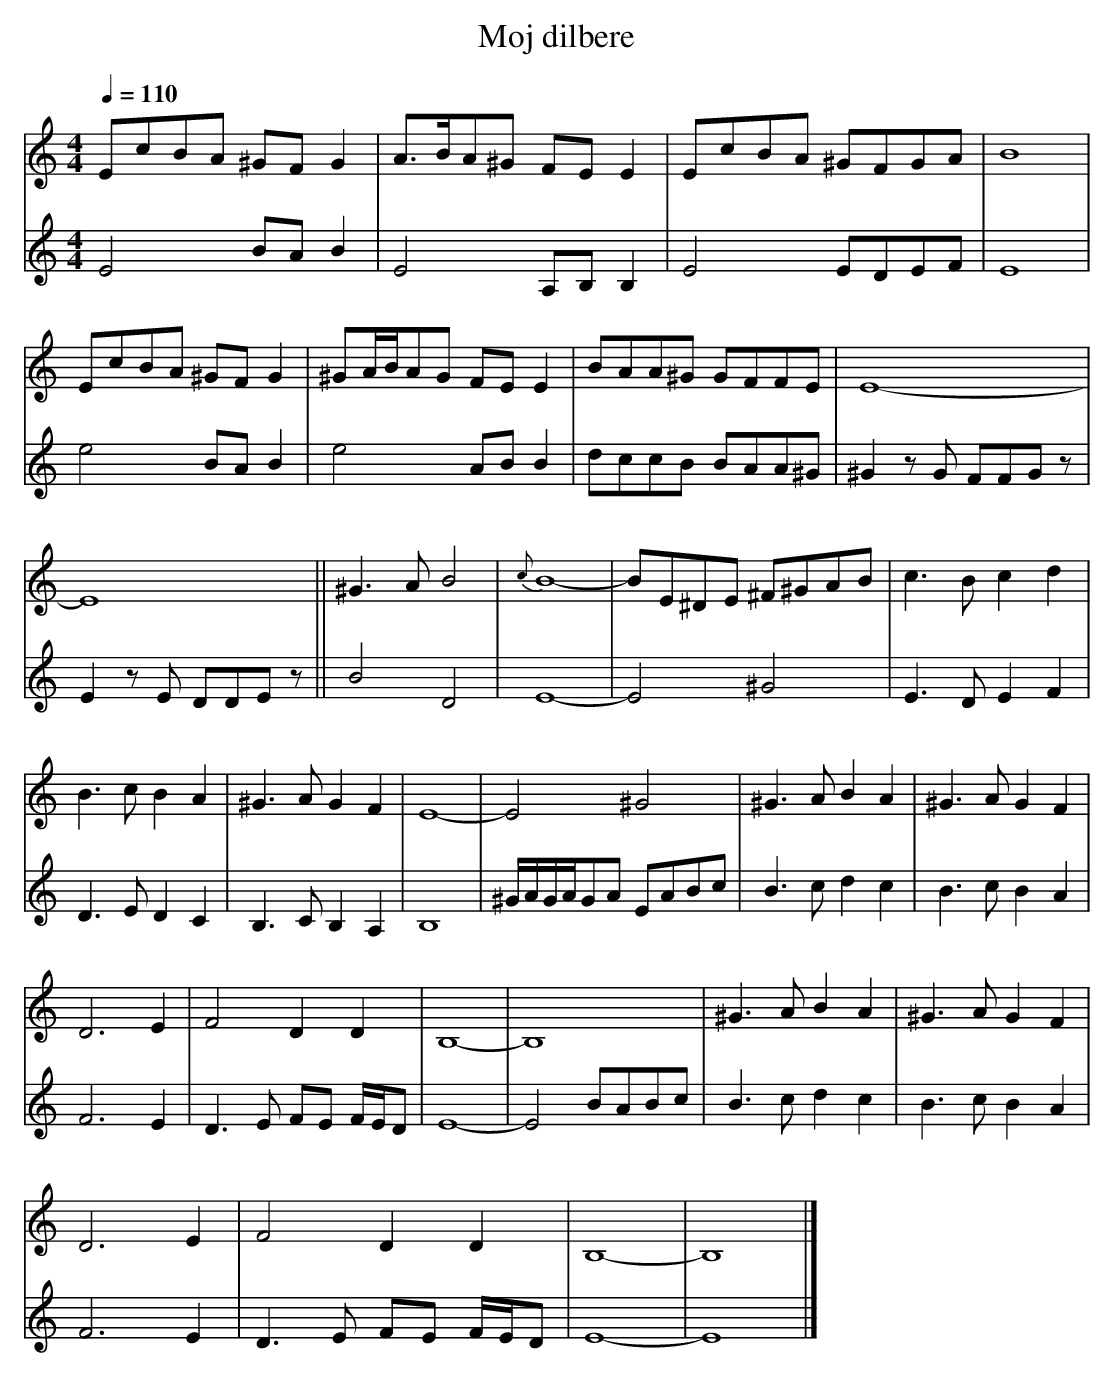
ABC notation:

X:1
T:Moj dilbere
Q:1/4=110
M:4/4
L:1/8
K:C
V:1
EcBA ^GF G2 | A>BA^G FE E2 | EcBA ^GFGA | B8 |
EcBA ^GF G2 | ^GA/B/AG FE E2 | BAA^G GFFE | E8- |
E8 || ^G3 A B4 | {c}B8- | BE^DE ^F^GAB | c3 B c2 d2 |
B3c B2 A2 | ^G3 A G2 F2 | E8- | E4 ^G4 | ^G3 A B2 A2 | ^G3 A G2 F2 |
D6 E2 | F4 D2 D2 | B,8- | B,8 | ^G3 A B2 A2 | ^G3 A G2 F2 |
D6 E2 | F4 D2 D2 | B,8- | B,8 |]
V:2
E4 BA B2 | E4 A,B, B,2 | E4 EDEF | E8 |
e4 BA B2 | e4 AB B2 | dccB BAA^G | ^G2 zG FFGz |
E2 zE DDEz || B4 D4 | E8- | E4 ^G4 | E3 D E2 F2 |
D3 E D2 C2 | B,3 C B,2 A,2 | B,8 | ^G/A/G/A/GA EABc | B3 c d2 c2 | B3 c B2 A2 |
F6 E2 | D3 E FE F/E/D | E8- | E4 BABc | B3 c d2 c2 | B3 c B2 A2 |
F6 E2 | D3 E FE F/E/D | E8- | E8 |]
